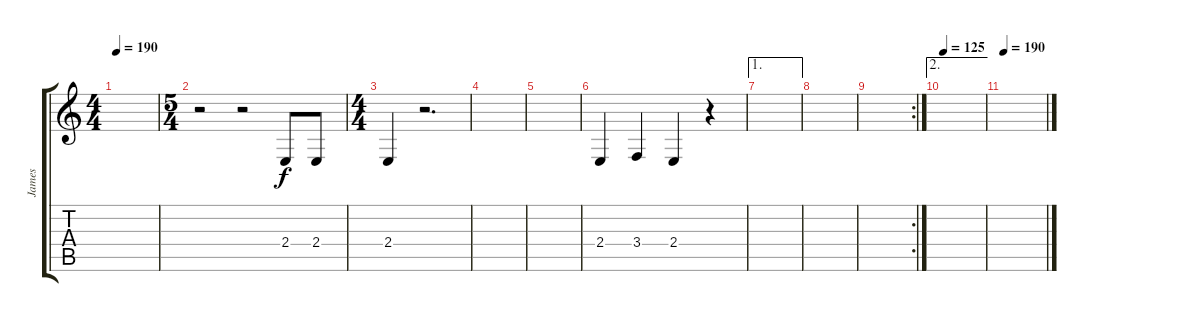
\track ("James" "James") {instrument lead1square}
\staff {score tabs}
\tuning (E4 B3 G3 D3 A2 E2) {hide}
\ts (4 4)
\tempo 190
\clef g2
\ks c
|
\ts (5 4)
r.2 r.2 2.4.8 2.4.8 |
\ts (4 4)
2.4.4 r.2{d} |
|
|
2.4.4 3.4.4 2.4.4 r.4 |
\ae 1
|
|
\rc 2
|
\ae 2
\tempo 125
|
\tempo 190
